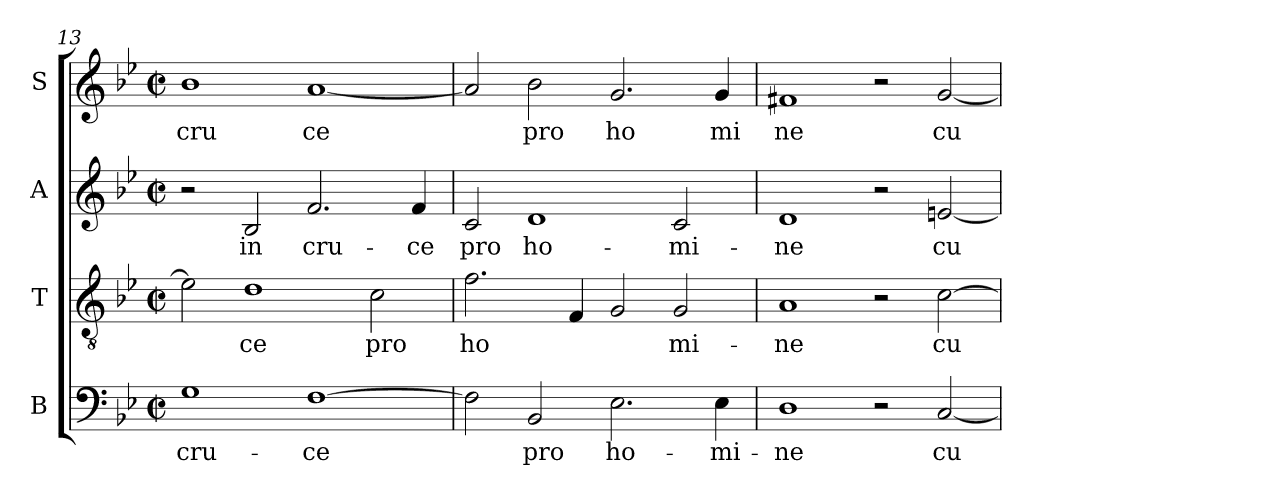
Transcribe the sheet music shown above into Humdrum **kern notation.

**kern	**text	**kern	**text	**kern	**text	**kern	**text
*part4	*part4	*part3	*part3	*part2	*part2	*part1	*part1
*staff4	*staff4	*staff3	*staff3	*staff2	*staff2	*staff1	*staff1
*I"B	*	*I"T	*	*I"A	*	*I"S	*
*clefF4	*	*clefGv2	*	*clefG2	*	*clefG2	*
*k[b-e-]	*	*k[b-e-]	*	*k[b-e-]	*	*k[b-e-]	*
*B-:	*	*B-:	*	*B-:	*	*B-:	*
*M2/2	*	*M2/2	*	*M2/2	*	*M2/2	*
*met(c|)	*	*met(c|)	*	*met(c|)	*	*met(c|)	*
=13	=13	=13	=13	=13	=13	=13	=13
!	!LO:LY:b:cj	!	!LO:LY:b:cj	!	!	!	!LO:LY:b:cj
1G	cru-	2e-\]	--	2r	.	1b-	cru
!	!	!	!LO:LY:b:cj	!	!LO:LY:b:cj	!	!
.	.	1d	-ce	2B-/	in	.	.
!	!LO:LY:b:cj	!	!	!	!LO:LY:b:cj	!	!LO:LY:b:cj
[>1F	-ce	.	.	2.f/	cru-	[<1a	ce
!	!	!	!LO:LY:b:cj	!	!	!	!
.	.	2c\	pro	.	.	.	.
!	!	!	!	!	!LO:LY:b:cj	!	!
.	.	.	.	4f/	-ce	.	.
=14	=14	=14	=14	=14	=14	=14	=14
!	!LO:LY:b:cj	!	!LO:LY:b:cj	!	!LO:LY:b:cj	!	!LO:LY:b:cj
2F\]	.	2.f\	ho-	2c/	pro	2a/]	.
!	!LO:LY:b:cj	!	!	!	!LO:LY:b:cj	!	!LO:LY:b:cj
2BB-/	pro	.	.	1d	ho-	2b-\	pro
!	!	!	!LO:LY:b:cj	!	!	!	!
.	.	4F/	--	.	.	.	.
!	!LO:LY:b:cj	!	!LO:LY:b:cj	!	!	!	!LO:LY:b:cj
2.E-\	ho-	2G/	--	.	.	2.g/	ho
!	!	!	!LO:LY:b:cj	!	!LO:LY:b:cj	!	!
.	.	2G/	-mi-	2c/	-mi-	.	.
!	!LO:LY:b:cj	!	!	!	!	!	!LO:LY:b:cj
4E-\	-mi-	.	.	.	.	4g/	mi
=15	=15	=15	=15	=15	=15	=15	=15
!	!LO:LY:b:cj	!	!LO:LY:b:cj	!	!LO:LY:b:cj	!	!LO:LY:b:cj
1D	-ne	1A	-ne	1d	-ne	1f#X	ne
2r	.	2r	.	2r	.	2r	.
!	!LO:LY:b:cj	!	!LO:LY:b:cj	!	!LO:LY:b:cj	!	!LO:LY:b:cj
[>2C/	cu-	[>2c\	cu-	[>2en/	cu-	[>2g/	cu
=	=	=	=	=	=	=	=
*-	*-	*-	*-	*-	*-	*-	*-
